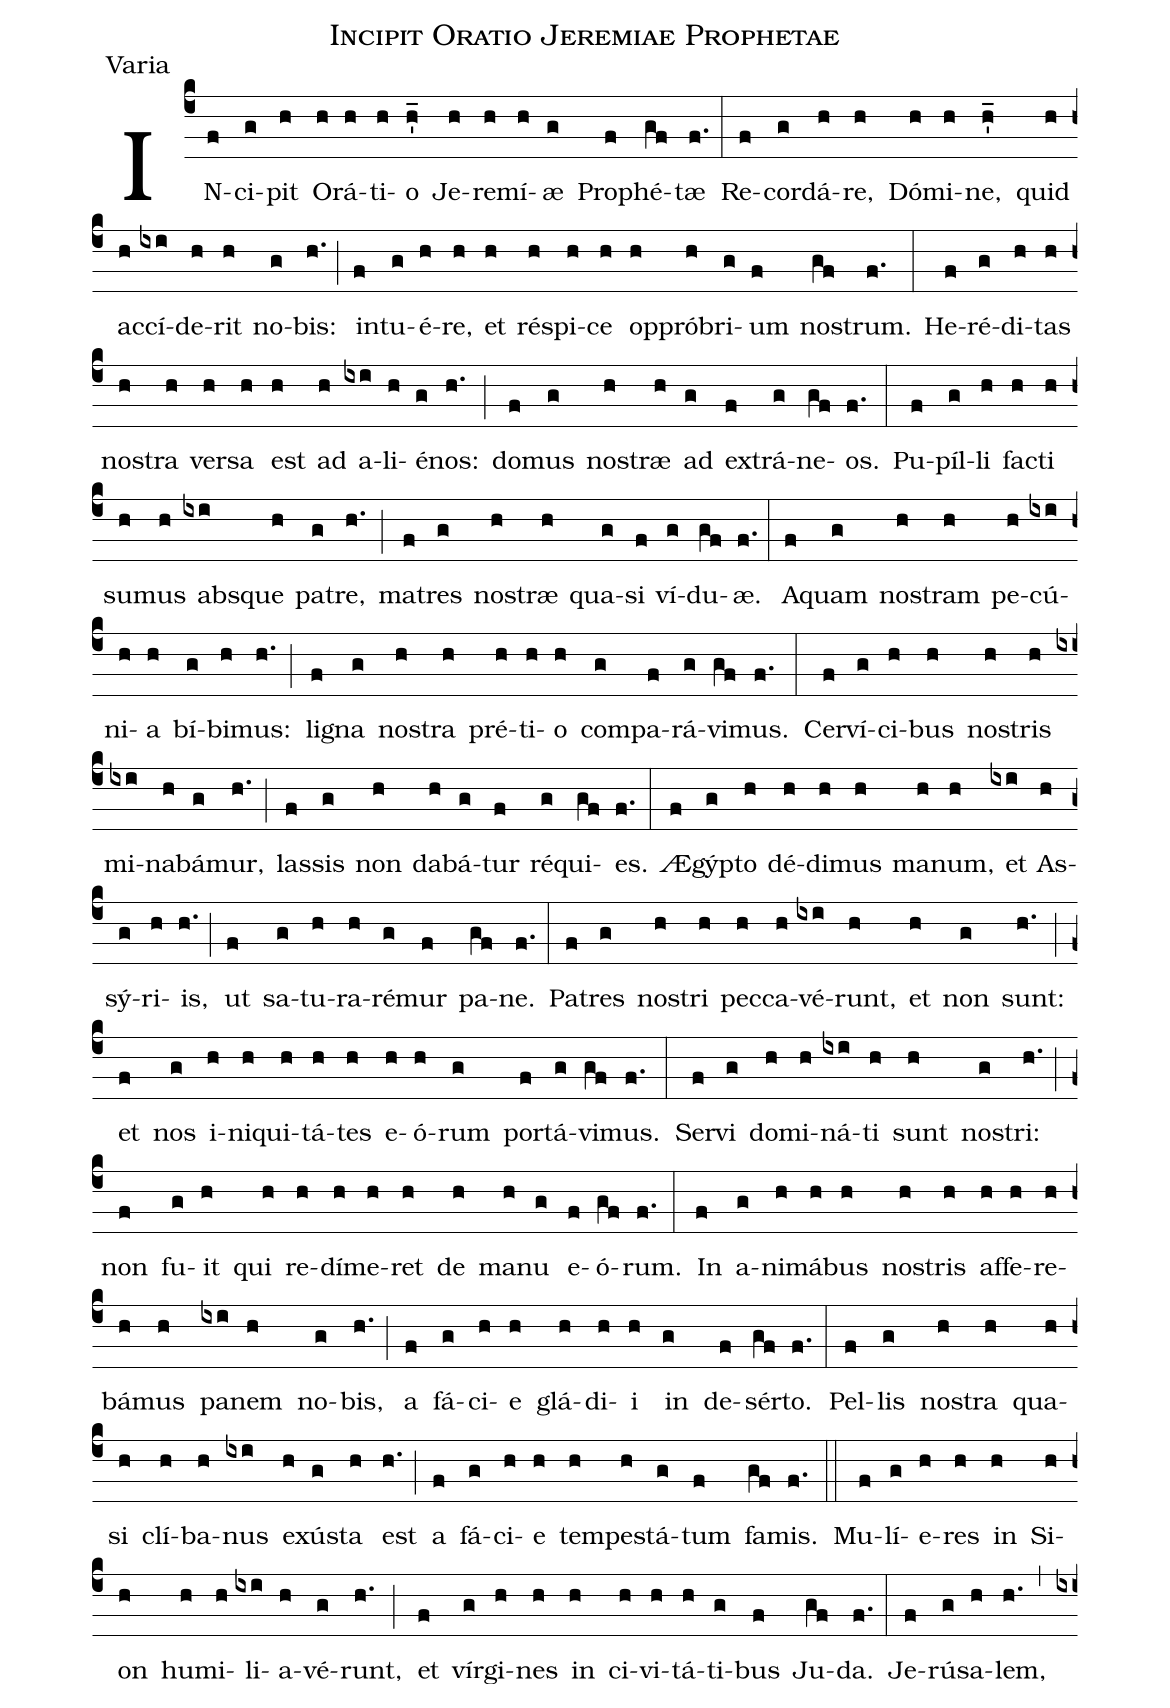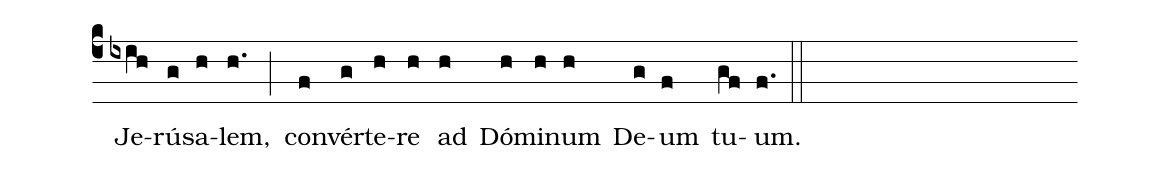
name:Incipit Oratio Jeremiae Prophetae;
office-part:Varia;
%%
(c4) IN(f)ci(g)pit(h) O(h)rá(h)ti(h)o(h'_) Je(h)re(h)mí(h)æ(g) Pro(f)phé(gf)tæ(f.) (:) Re(f)cor(g)dá(h)re,(h) Dó(h)mi(h)ne,(h'_) quid(h) ac(h)cí(ixi)de(h)rit(h) no(g)bis:(h.) (;) in(f)tu(g)é(h)re,(h) et(h) ré(h)spi(h)ce(h) op(h)pró(h)bri(g)um(f) no(gf)strum.(f.) (:) He(f)ré(g)di(h)tas(h) no(h)stra(h) ver(h)sa(h) est(h) ad(h) a(ixi)li(h)é(g)nos:(h.) (;) do(f)mus(g) no(h)stræ(h) ad(g) ex(f)trá(g)ne(gf)os.(f.) (:) Pu(f)píl(g)li(h) fa(h)cti(h) su(h)mus(h) abs(ixi)que(h) pa(g)tre,(h.) (;) ma(f)tres(g) no(h)stræ(h) qua(g)si(f) ví(g)du(gf)æ.(f.) (:) A(f)quam(g) no(h)stram(h) pe(h)cú(ixi)ni(h)a(h) bí(g)bi(h)mus:(h.) (;) li(f)gna(g) no(h)stra(h) pré(h)ti(h)o(h) com(g)pa(f)rá(g)vi(gf)mus.(f.) (:) Cer(f)ví(g)ci(h)bus(h) no(h)stris(h) mi(ixi)na(h)bá(g)mur,(h.) (;) las(f)sis(g) non(h) da(h)bá(g)tur(f) ré(g)qui(gf)es.(f.) (:) Æ(f)gýp(g)to(h) dé(h)di(h)mus(h) ma(h)num,(h) et(ixi) As(h)sý(g)ri(h)is,(h.) (;) ut(f) sa(g)tu(h)ra(h)ré(g)mur(f) pa(gf)ne.(f.) (:) Pa(f)tres(g) no(h)stri(h) pec(h)ca(h)vé(ixi)runt,(h) et(h) non(g) sunt:(h.) (;) et(f) nos(g) i(h)ni(h)qui(h)tá(h)tes(h) e(h)ó(h)rum(g) por(f)tá(g)vi(gf)mus.(f.) (:) Ser(f)vi(g) do(h)mi(h)ná(ixi)ti(h) sunt(h) no(g)stri:(h.) (;) non(f) fu(g)it(h) qui(h) re(h)dí(h)me(h)ret(h) de(h) ma(h)nu(g) e(f)ó(gf)rum.(f.) (:) In(f) a(g)ni(h)má(h)bus(h) no(h)stris(h) af(h)fe(h)re(h)bá(h)mus(h) pa(ixi)nem(h) no(g)bis,(h.) (;) a(f) fá(g)ci(h)e(h) glá(h)di(h)i(h) in(g) de(f)sér(gf)to.(f.) (:) Pel(f)lis(g) no(h)stra(h) qua(h)si(h) clí(h)ba(h)nus(ixi) e(h)xú(g)sta(h) est(h.) (;) a(f) fá(g)ci(h)e(h) tem(h)pe(h)stá(g)tum(f) fa(gf)mis.(f.) (::) Mu(f)lí(g)e(h)res(h) in(h) Si(h)on(h) hu(h)mi(h)li(ixi)a(h)vé(g)runt,(h.) (;) et(f) vír(g)gi(h)nes(h) in(h) ci(h)vi(h)tá(h)ti(g)bus(f) Ju(gf)da.(f.) (:) Je(f)rú(g)sa(h)lem,(h.) (,) Je(ixih)rú(g)sa(h)lem,(h.) (;) con(f)vér(g)te(h)re(h) ad(h) Dó(h)mi(h)num(h) De(g)um(f) tu(gf)um.(f.) (::)
